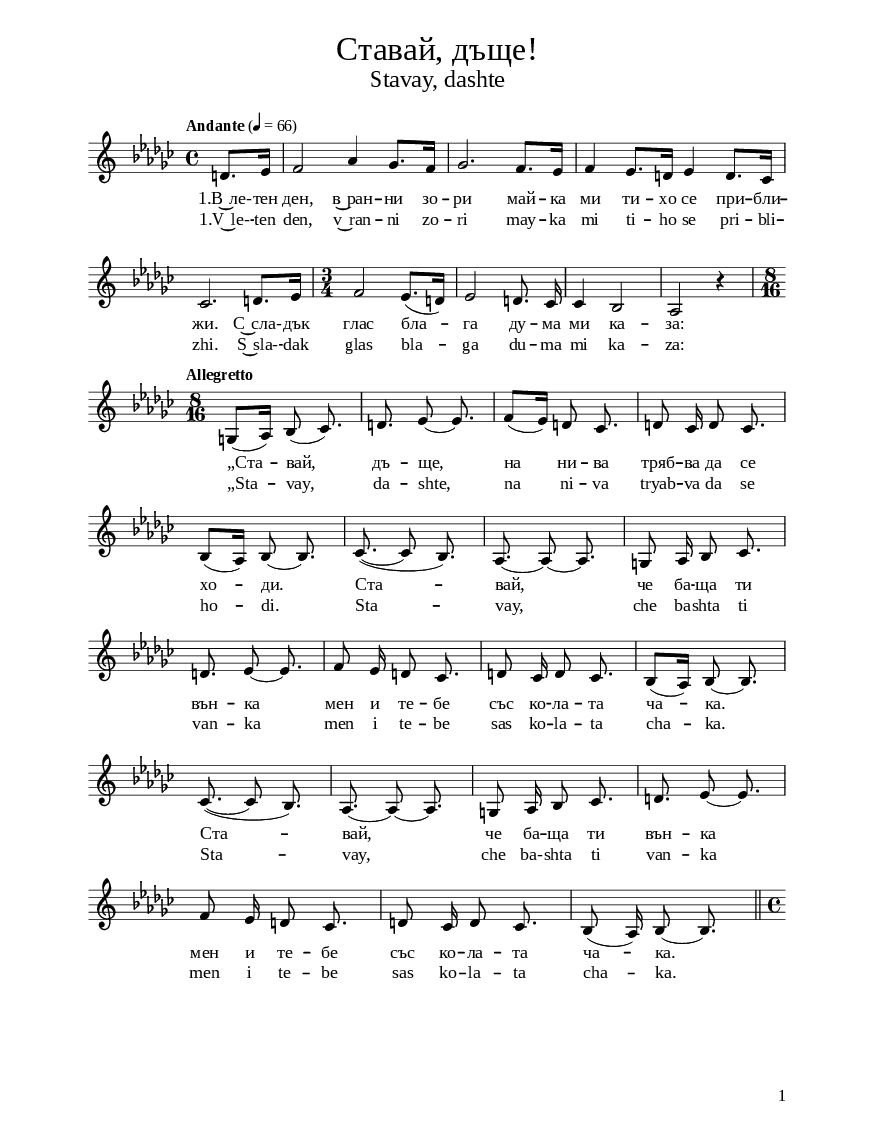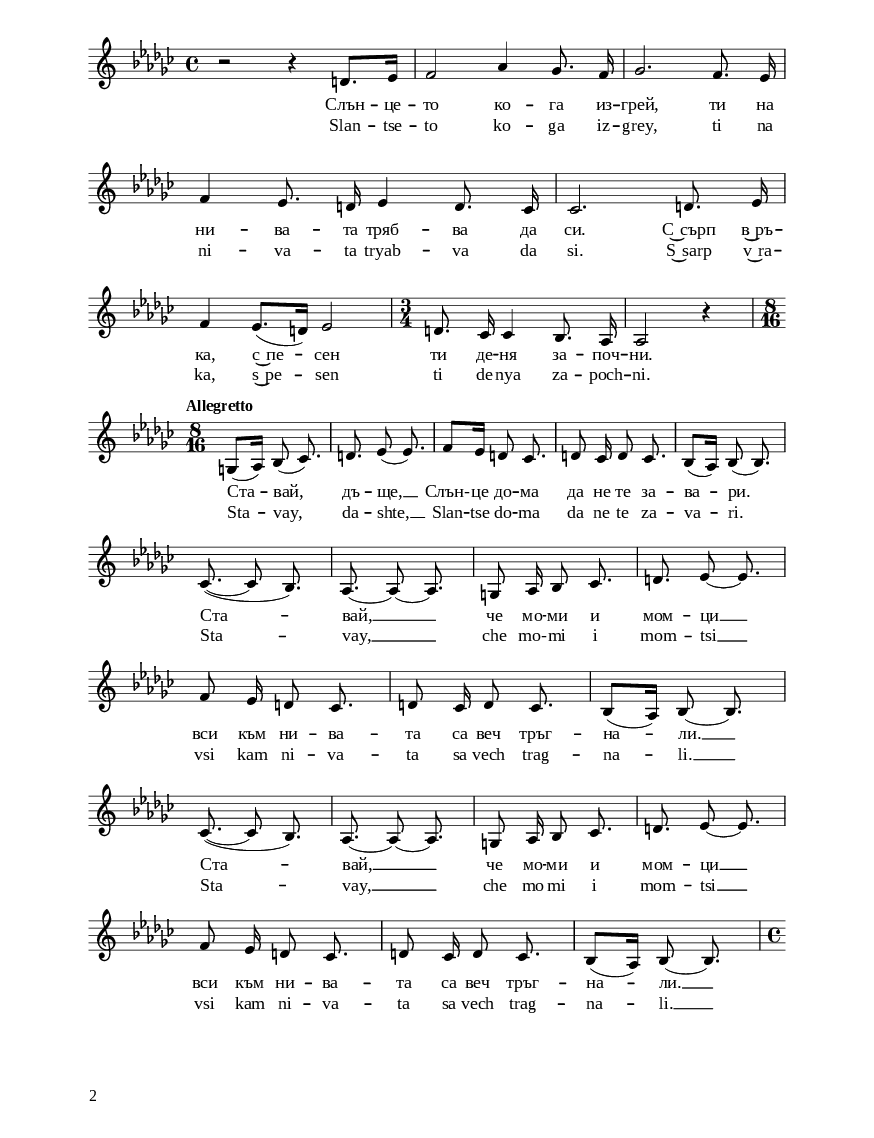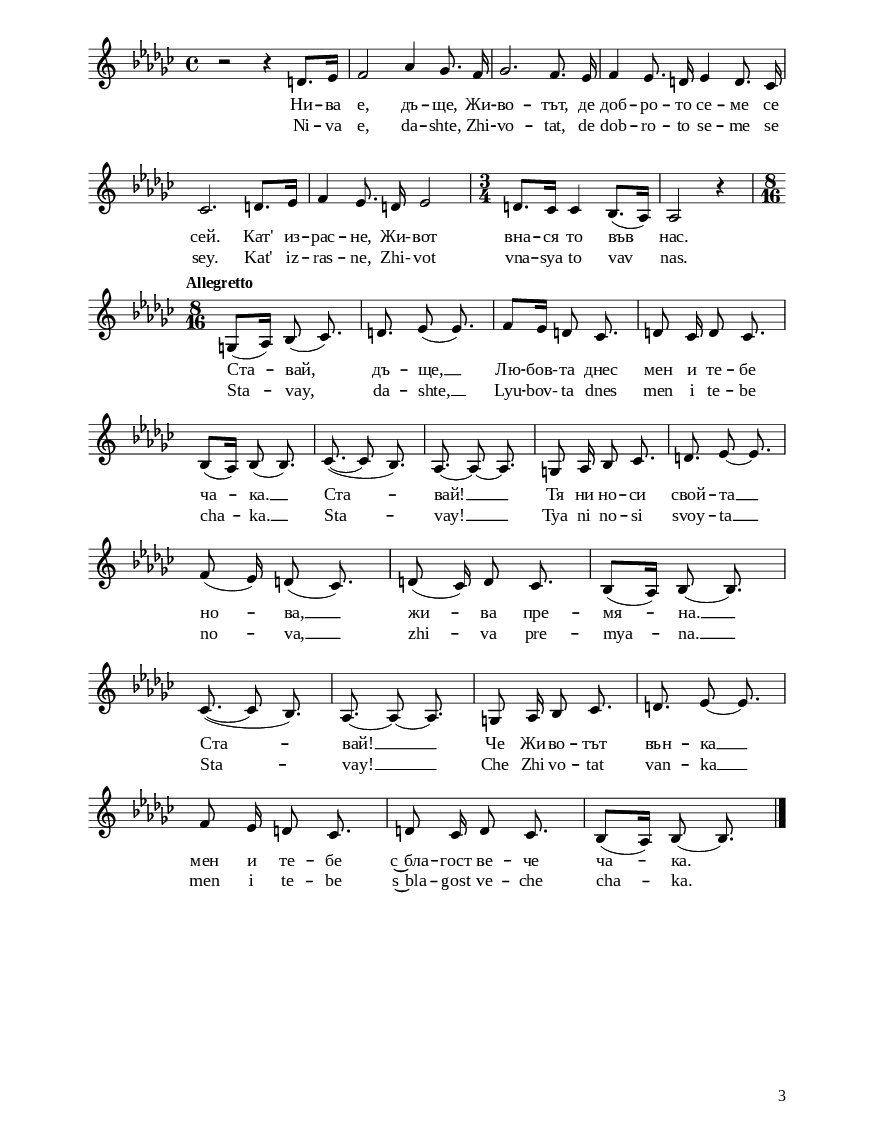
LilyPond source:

\version "2.24.0"

% include paper part and global functions
\include "include/globals.ily"

"rightBraces018" = \markup {
  \column {
    % repeat braces
    \translate #'(0 . -12.6 )
    \right-brace #18

    \translate #'(0 . -22.4 )
    \right-brace #18


  }
  \column {
    % repeat numbers
    \translate #'(0 . -13.2 )
    2

    \translate #'(0 . -24.2 )
    2


  }
}

\bookpart {
  \label #'ref142
  \tocItem \markup "Ставай, дъще! – Stavay, dashte"
  \include "include/bookpart-paper.ily"
  \score {
    \include "include/score-layout.ily"


    \new Voice \absolute {
      \clef treble

      \key es \minor

      \time 4/4
      \tempoFunc "Andante" 4 "66"

      \partial 4
      d'8. es'16 | % 2
      f'2 as'4 ges'8. f'16 | ges'2. f'8.es'16 | f'4 es'8.  d'16  es'4 d'8. ces'16 | \break
      ces'2. d'8. es'16 | \time 3/4 f'2 es'8. [( d'16 )] | % 7
      es'2 \autoBeamOff  d'8. ces'16 | % 8
      ces'4 bes2 | % 9
      as2 r4 \break |
      \time 8/16  |
      \tempo "Allegretto" \slurSolid g8 [( as16 )] bes8 ( ces'8. ) | % 11
      d'8. es'8 ~ es'8. | % 12
      \slurSolid f'8 [( es'16 )] d'8 ces'8. | % 13
      d'8 ces'16 d'8 ces'8. \break | % 14
      \slurSolid bes8 [( as16 )] bes8 ~ bes8. | % 15
      ces'8. ( ~ ces'8 bes8. ) | % 16
      as8. ~ as8 ~ as8. | % 17
      g8 as16 bes8 ces'8. \break | % 18
      d'8. es'8 ~ es'8. | % 19
      f'8 es'16 d'8 ces'8. |
      d'8 ces'16 d'8 ces'8. | % 21
      bes8 [( as16 )] bes8 ~ bes8. \break | % 22
      ces'8. ( ~ ces'8 bes8. ) | % 23
      as8. ~ as8 ~ as8. | % 24
      g8 as16 bes8 ces'8. | % 25
      d'8. es'8 ~ es'8. \break | % 26
      f'8 es'16 d'8 ces'8. | % 27
      d'8 ces'16 d'8 ces'8. | % 28
      bes8 (as16)  bes8 ~ bes8. \bar "||" \break
      \time 4/4 r2 r4 \autoBeamOn d'8. es'16 | \autoBeamOff f'2 as'4 ges'8. f'16 | 
      ges'2. f'8.es'16 | \break
      
       f'4 es'8. d'16  es'4 d'8. ces'16 |
      ces'2. d'8. es'16 | \break
       f'4 \autoBeamOn es'8. (d'16 ) es'2 | 
      \time 3/4 \autoBeamOff d'8. ces'16 ces'4 bes8. as16 | as2 r4 | \break
      
      \time 8/16 \tempo "Allegretto" \autoBeamOn g8 [(as16 )] bes8 (ces'8. ) | d'8. es'8 (es'8.) |
      
      f'8 [ es'16 ] d'8 ces'8. | d'8 ces'16 d'8 ces'8. | bes8 [(as16)] bes8 (bes8.) \break

      ces'8. ( ~ ces'8 bes8. ) |
      as8. ~ as8 ~ as8. | % 24
      g8 as16 bes8 ces'8. | % 25
      d'8. es'8 ~ es'8. \break |
      f'8 es'16 d'8 ces'8. | % 27
      d'8 ces'16 d'8 ces'8. | % 28
      bes8 [( as16 )] bes8 ~ bes8. | \break
      ces'8. ( ~ ces'8 bes8. ) |
      as8. ~ as8 ~ as8. | % 24
      g8 as16 bes8 ces'8. | % 25
      d'8. es'8 ~ es'8. \break |
      f'8 es'16 d'8 ces'8. | % 27
      d'8 ces'16 d'8 ces'8. | % 28
      bes8 [( as16 )] bes8 ~ bes8. | \break

      \pageBreak

      \time 4/4 r2 r4 \autoBeamOn d'8. es'16 | \autoBeamOff f'2 as'4 ges'8. f'16 |
      ges'2. f'8.es'16 | f'4 es'8. d'16  es'4 d'8. ces'16 | \break
      ces'2. \autoBeamOn d'8. es'16 |
      f'4 \autoBeamOff es'8. d'16  es'2 |
      \time 3/4 \autoBeamOn d'8. ces'16 ces'4 bes8. (as16) | as2 r4 | \break
      \time 8/16 \tempo "Allegretto" \autoBeamOn g8 [(as16 )] bes8 (ces'8. ) | d'8. es'8 (es'8.) |  f'8 [es'16] d'8 ces'8. | d'8 ces'16 d'8 ces'8. | \break  bes8 [(as16)] bes8 (bes8.) 

      ces'8. ( ~ ces'8 bes8. ) |
      as8. ~ as8 ~ as8. | % 24
      g8 as16 bes8 ces'8. | % 25
      d'8. es'8 ~ es'8. \break |
      f'8 (es'16) d'8 ( ces'8.) | % 27
      d'8 (ces'16) d'8 ces'8. | % 28
      bes8 [( as16 )] bes8 ~ bes8. | \break
      ces'8. ( ~ ces'8 bes8. ) |
      as8. ~ as8 ~ as8. | % 24
      g8 as16 bes8 ces'8. | % 25
      d'8. es'8 ~ es'8. \break |
      f'8 es'16 d'8 ces'8. | % 27
      d'8 ces'16 d'8 ces'8. | % 28
      bes8 [( as16 )] bes8 ~ bes8. | \break \bar "|."
    }


    \addlyrics {
      "1.В~ле-" -- тен
      ден, в~ран -- ни зо -- ри май -- ка ми ти -- хо се при --
      бли -- жи. "С~сла-" -- дък глас бла -- га ду -- ма ми
      ка -- за: „Ста -- вай, дъ -- ще, на ни -- ва
      тряб -- ва да се хо -- ди. Ста -- вай, че ба --
      ща ти вън -- ка мен и те -- бе със ко -- ла --
      та ча -- ка. Ста -- вай, че ба -- ща ти вън --
      ка мен и те -- бе със ко -- ла -- та ча --
      ка. "Слън" -- це -- то ко -- га из -- грей,
      ти на ни -- ва -- та тряб -- ва да си.
      "С~сърп" в~ръ -- ка, с~пе -- сен ти
      де -- ня за -- поч -- ни. Ста -- вай, дъ -- ще, __
      "Слън-" -- це до -- ма да не те за -- ва -- ри.
      Ста -- вай, __ че мо -- ми и мом -- ци __ вси към ни -- ва -- та са веч тръг -- на -- ли. __
      Ста -- вай, __ че мо -- ми и мом -- ци __ вси към ни -- ва -- та са веч тръг -- на -- ли. __

      Ни -- ва е, дъ -- ще, Жи -- во -- тът,
      де доб -- ро -- то се -- ме се сей.
      Кат' из -- рас -- не, "Жи-" -- вот вна -- ся
      то във нас. Ста -- вай, дъ -- ще, __
      Лю -- "бов-" -- та днес мен и те -- бе ча -- ка. __
      Ста -- вай! __ Тя ни но -- си
      свой -- та __ но -- ва, __ жи -- ва пре -- мя -- на. __
      Ста -- вай! __ Че Жи -- во -- тът вън -- ка __ мен
      и те -- бе с~бла -- гост ве -- че ча -- ка. __“

    }

    \addlyrics {
       "1.V~le-" -- ten
      den, v~ran -- ni zo -- ri may -- ka mi ti -- ho se pri --
      bli -- zhi. "S~sla-" -- dak glas bla -- ga du -- ma mi
      ka -- za: „Sta -- vay, da -- shte, na ni -- va
      tryab -- va da se ho -- di. Sta -- vay, che ba --
      shta ti van -- ka men i te -- be sas ko -- la --
      ta cha -- ka. Sta -- vay, che "ba-" -- shta ti van --
      ka men i te -- be sas ko -- la -- ta cha --
      ka. Slan -- tse -- to ko -- ga iz -- grey,
      ti na ni -- va -- ta tryab -- va da si.
      "S~sarp" v~ra -- ka, s~pe -- sen ti
      de -- nya za -- poch -- ni. Sta -- vay, da -- shte, __
      Slan -- tse do -- ma da ne te za -- va -- ri.
      Sta -- vay, __ che "mo-" -- mi i mom -- tsi __ vsi kam ni -- va -- ta sa vech trag -- na -- li. __
      Sta -- vay, __ che mo -- mi i mom -- tsi __ vsi kam ni -- va -- ta sa vech trag -- na -- li. __

      Ni -- va e, da -- shte, Zhi -- vo -- tat,
      de dob -- ro -- to se -- me se sey.
      Kat' iz -- ras -- ne, "Zhi-" -- vot vna -- sya
      to vav nas. Sta -- vay, da -- shte, __
      Lyu -- "bov-" -- ta dnes men i te -- be cha -- ka. __
      Sta -- vay! __ Tya ni no -- si
      svoy -- ta __ no -- va, __ zhi -- va pre -- mya -- na. __
      Sta -- vay! __ Che Zhi -- vo -- tat van -- ka __ men
      i te -- be s~bla -- gost ve -- che cha -- ka. __“
    }


    \header {
      title = \titleFunc "Ставай, дъще!" "Stavay, dashte"
    }

    \midi{}



  } % score




\pageBreak

  % include foreign translation(s) of the song
  \version "2.24.1"

\markup \fill-line { \fontsize #deTitleFontSize "Steh' auf, Tochter!" }
\markup \null
\markup \null

\markup \fontsize #deCoupletFontSize {
  \hspace #2
  \override #`(baseline-skip . ,deCoupletBaselineSkip)
  \column {
    \line { 1. An einem Sommertag, in der frühen Morgenröte, }

    \line { "   " näherte sich mir meine Mutter leise.}

    \line { "   "Mit süßer Stimme sagte sie mir ein gütiges Wort:}

    \line { "   " „Stehe auf, Tochter, }

    \line { "   " weil auf den Acker gegangen werden soll.}

    \line { "   "Stehe auf, }

    \line { "   " weil dein Vater draußen auf mich und auf dich mit dem Gespann wartet.“}
    \line { " "}

    \line { 2. Wenn die Sonne aufgeht, }
    \line { "   "sollst du auf dem Acker sein.}
    \line { "   " Mit der Sichel in der Hand und mit einem Lied begrüße den Tag.}
    \line { "   "Stehe auf, meine Tochter, }
    \line { "   "damit die Sonne dich nicht im Hause findet.}
    \line { "   "Stehe auf, meine Tochter, }
    \line { "   "weil alle Mädchen und Jungen schon zum Acker aufgebrochen sind.}
    \line { " "}

    \line { 3. Der Acker, meine Tochter, ist das Leben,}

    \line { "   "wo der gute Samen gesät wird.}

    \line { "   "Wenn er gedeiht, dann trägt er Leben in uns hinein.}

    \line { "   "Stehe auf, Tochter, }

    \line { "   " die Liebe wartet heute auf mich und auf dich.}

    \line { "   "Stehe auf, }

    \line { "   " sie bringt uns ihr neues, lebendiges Gewand.}

    \line { "   "Stehe auf, }

    \line { "   "weil das Leben draußen schon auf mich und auf dich mit Güte wartet.}
  }
}


} % bookpart
